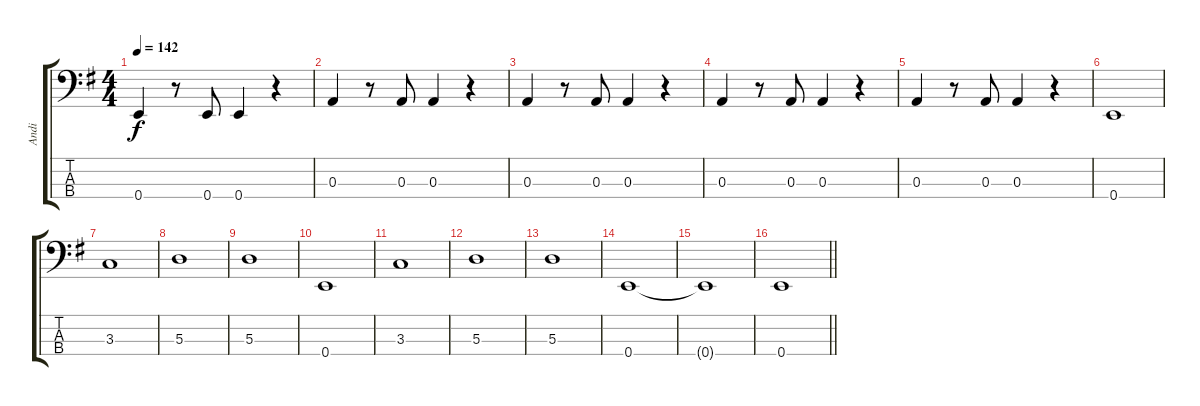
\track ("Andi" "Andi") {instrument electricbassfinger}
\staff {score tabs}
\tuning (G2 D2 A1 E1) {hide}
\ts (4 4)
\tempo 142
\clef f4
\ks g
0.4.4{dy f} r.8 0.4.8 0.4.4 r.4 |
0.3.4 r.8 0.3.8 0.3.4 r.4 |
0.3.4 r.8 0.3.8 0.3.4 r.4 |
0.3.4 r.8 0.3.8 0.3.4 r.4 |
0.3.4 r.8 0.3.8 0.3.4 r.4 |
0.4.1 |
3.3.1 |
5.3.1 |
5.3.1 |
0.4.1 |
3.3.1 |
5.3.1 |
5.3.1 |
0.4.1 |
0.4{t}.1 |
\barLineRight lightlight
0.4.1
